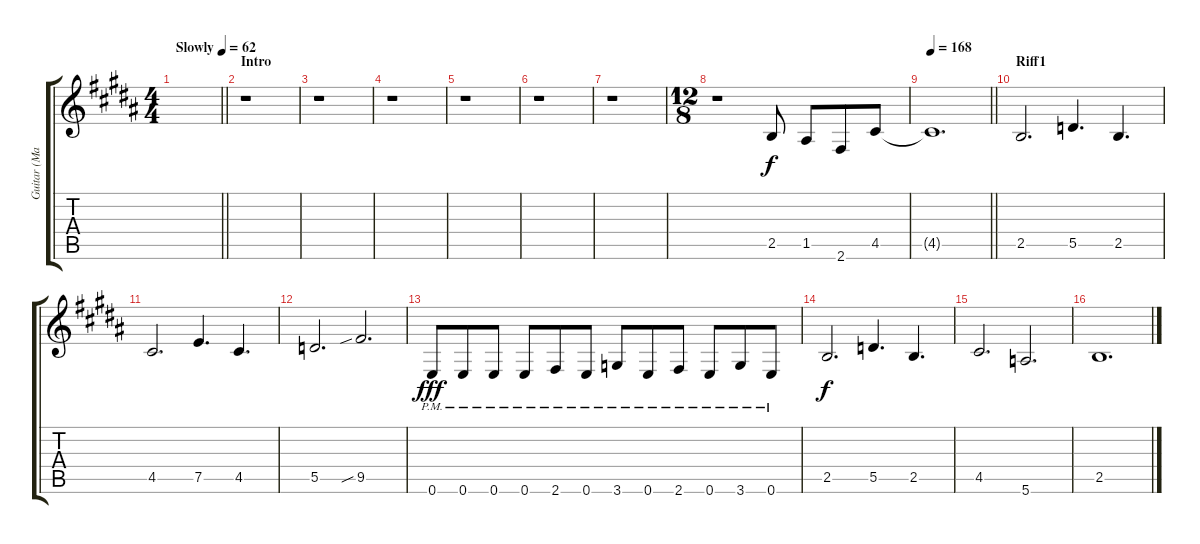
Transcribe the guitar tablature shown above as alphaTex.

\track ("Guitar (Mavrin)" "Guitar (Ma") {instrument distortionguitar}
\staff {score tabs}
\tuning (E4 B3 G3 D3 A2 E2) {hide}
\ts (4 4)
\tempo (62 "Slowly")
\clef g2
\barLineRight lightlight
\ks b
|
\section ("" "Intro")
r.1 |
r.1 |
r.1 |
r.1 |
r.1 |
r.1 |
\ts (12 8)
r.1 2.5.8 1.5.8 2.6.8 4.5.8 |
\tempo 168
\barLineRight lightlight
4.5{t}.1{d} |
\section ("" "Riff1")
2.5.2{d} 5.5.4{d} 2.5.4{d} |
4.5.2{d} 7.5.4{d} 4.5.4{d} |
5.5.2{d} 9.5{sib}.2{d} |
0.6{pm}.8{dy fff} 0.6{pm}.8 0.6{pm}.8 0.6{pm}.8 2.6{pm}.8 0.6{pm}.8 3.6{pm}.8 0.6{pm}.8 2.6{pm}.8 0.6{pm}.8 3.6{pm}.8 0.6{pm}.8 |
2.5.2{d dy f} 5.5.4{d} 2.5.4{d} |
4.5.2{d} 5.6.2{d} |
2.5.1{d}
